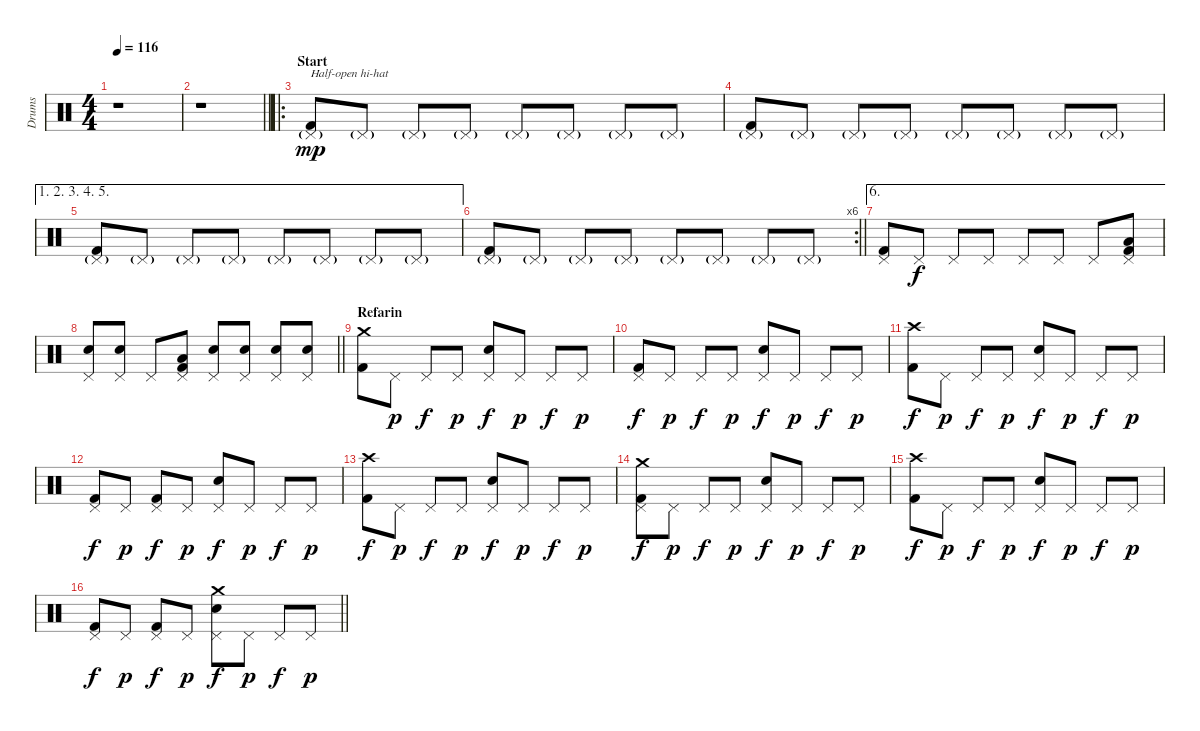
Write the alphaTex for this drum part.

\track ("Drums" "Drums") {instrument percussion}
\staff {score}
\articulation defaults
\ts (4 4)
\tempo 116
\clef neutral
\ks c
r.1{dy mp} |
\barLineRight lightlight
r.1 |
\ro
\section ("" "Start")
("Kick (hit) 2" "Pedal Hi-Hat (hit)"{g}).8{txt "Half-open hi-hat"} "Pedal Hi-Hat (hit)"{g}.8 "Pedal Hi-Hat (hit)"{g}.8 "Pedal Hi-Hat (hit)"{g}.8 "Pedal Hi-Hat (hit)"{g}.8 "Pedal Hi-Hat (hit)"{g}.8 "Pedal Hi-Hat (hit)"{g}.8 "Pedal Hi-Hat (hit)"{g}.8 |
("Kick (hit) 2" "Pedal Hi-Hat (hit)"{g}).8 "Pedal Hi-Hat (hit)"{g}.8 "Pedal Hi-Hat (hit)"{g}.8 "Pedal Hi-Hat (hit)"{g}.8 "Pedal Hi-Hat (hit)"{g}.8 "Pedal Hi-Hat (hit)"{g}.8 "Pedal Hi-Hat (hit)"{g}.8 "Pedal Hi-Hat (hit)"{g}.8 |
\ae (1 2 3 4 5)
("Kick (hit) 2" "Pedal Hi-Hat (hit)"{g}).8 "Pedal Hi-Hat (hit)"{g}.8 "Pedal Hi-Hat (hit)"{g}.8 "Pedal Hi-Hat (hit)"{g}.8 "Pedal Hi-Hat (hit)"{g}.8 "Pedal Hi-Hat (hit)"{g}.8 "Pedal Hi-Hat (hit)"{g}.8 "Pedal Hi-Hat (hit)"{g}.8 |
\rc 6
\barLineRight lightlight
("Kick (hit) 2" "Pedal Hi-Hat (hit)"{g}).8 "Pedal Hi-Hat (hit)"{g}.8 "Pedal Hi-Hat (hit)"{g}.8 "Pedal Hi-Hat (hit)"{g}.8 "Pedal Hi-Hat (hit)"{g}.8 "Pedal Hi-Hat (hit)"{g}.8 "Pedal Hi-Hat (hit)"{g}.8 "Pedal Hi-Hat (hit)"{g}.8 |
\ae 6
("Kick (hit) 2" "Pedal Hi-Hat (hit)").8 "Pedal Hi-Hat (hit)".8{dy f} "Pedal Hi-Hat (hit)".8 "Pedal Hi-Hat (hit)".8 "Pedal Hi-Hat (hit)".8 "Pedal Hi-Hat (hit)".8 "Pedal Hi-Hat (hit)".8 ("Kick (hit) 2" "Low Tom (hit)" "Pedal Hi-Hat (hit)").8 |
\barLineRight lightlight
("Pedal Hi-Hat (hit)" "Snare (hit) 2").8 ("Pedal Hi-Hat (hit)" "Snare (hit) 2").8 "Pedal Hi-Hat (hit)".8 ("Kick (hit) 2" "Low Tom (hit)" "Pedal Hi-Hat (hit)").8 ("Pedal Hi-Hat (hit)" "Snare (hit) 2").8 ("Pedal Hi-Hat (hit)" "Snare (hit) 2").8 ("Pedal Hi-Hat (hit)" "Snare (hit) 2").8 ("Pedal Hi-Hat (hit)" "Snare (hit) 2").8 |
\section ("" "Refarin")
("Kick (hit) 2" "Crash medium (hit)").8 "Pedal Hi-Hat (hit)".8{dy p} "Pedal Hi-Hat (hit)".8{dy f} "Pedal Hi-Hat (hit)".8{dy p} ("Pedal Hi-Hat (hit)" "Snare (hit) 2").8{dy f} "Pedal Hi-Hat (hit)".8{dy p} "Pedal Hi-Hat (hit)".8{dy f} "Pedal Hi-Hat (hit)".8{dy p} |
("Kick (hit) 2" "Pedal Hi-Hat (hit)").8{dy f} "Pedal Hi-Hat (hit)".8{dy p} "Pedal Hi-Hat (hit)".8{dy f} "Pedal Hi-Hat (hit)".8{dy p} ("Pedal Hi-Hat (hit)" "Snare (hit) 2").8{dy f} "Pedal Hi-Hat (hit)".8{dy p} "Pedal Hi-Hat (hit)".8{dy f} "Pedal Hi-Hat (hit)".8{dy p} |
("Kick (hit) 2" "Crash high (hit)").8{dy f} "Pedal Hi-Hat (hit)".8{dy p} "Pedal Hi-Hat (hit)".8{dy f} "Pedal Hi-Hat (hit)".8{dy p} ("Pedal Hi-Hat (hit)" "Snare (hit) 2").8{dy f} "Pedal Hi-Hat (hit)".8{dy p} "Pedal Hi-Hat (hit)".8{dy f} "Pedal Hi-Hat (hit)".8{dy p} |
("Kick (hit) 2" "Pedal Hi-Hat (hit)").8{dy f} "Pedal Hi-Hat (hit)".8{dy p} ("Kick (hit) 2" "Pedal Hi-Hat (hit)").8{dy f} "Pedal Hi-Hat (hit)".8{dy p} ("Pedal Hi-Hat (hit)" "Snare (hit) 2").8{dy f} "Pedal Hi-Hat (hit)".8{dy p} "Pedal Hi-Hat (hit)".8{dy f} "Pedal Hi-Hat (hit)".8{dy p} |
("Kick (hit) 2" "Crash high (hit)").8{dy f} "Pedal Hi-Hat (hit)".8{dy p} "Pedal Hi-Hat (hit)".8{dy f} "Pedal Hi-Hat (hit)".8{dy p} ("Pedal Hi-Hat (hit)" "Snare (hit) 2").8{dy f} "Pedal Hi-Hat (hit)".8{dy p} "Pedal Hi-Hat (hit)".8{dy f} "Pedal Hi-Hat (hit)".8{dy p} |
("Kick (hit) 2" "Crash medium (hit)" "Pedal Hi-Hat (hit)").8{dy f} "Pedal Hi-Hat (hit)".8{dy p} "Pedal Hi-Hat (hit)".8{dy f} "Pedal Hi-Hat (hit)".8{dy p} ("Pedal Hi-Hat (hit)" "Snare (hit) 2").8{dy f} "Pedal Hi-Hat (hit)".8{dy p} "Pedal Hi-Hat (hit)".8{dy f} "Pedal Hi-Hat (hit)".8{dy p} |
("Kick (hit) 2" "Crash high (hit)").8{dy f} "Pedal Hi-Hat (hit)".8{dy p} "Pedal Hi-Hat (hit)".8{dy f} "Pedal Hi-Hat (hit)".8{dy p} ("Pedal Hi-Hat (hit)" "Snare (hit) 2").8{dy f} "Pedal Hi-Hat (hit)".8{dy p} "Pedal Hi-Hat (hit)".8{dy f} "Pedal Hi-Hat (hit)".8{dy p} |
\barLineRight lightlight
("Kick (hit) 2" "Pedal Hi-Hat (hit)").8{dy f} "Pedal Hi-Hat (hit)".8{dy p} ("Kick (hit) 2" "Pedal Hi-Hat (hit)").8{dy f} "Pedal Hi-Hat (hit)".8{dy p} ("Crash medium (hit)" "Pedal Hi-Hat (hit)" "Snare (hit) 2").8{dy f} "Pedal Hi-Hat (hit)".8{dy p} "Pedal Hi-Hat (hit)".8{dy f} "Pedal Hi-Hat (hit)".8{dy p}
